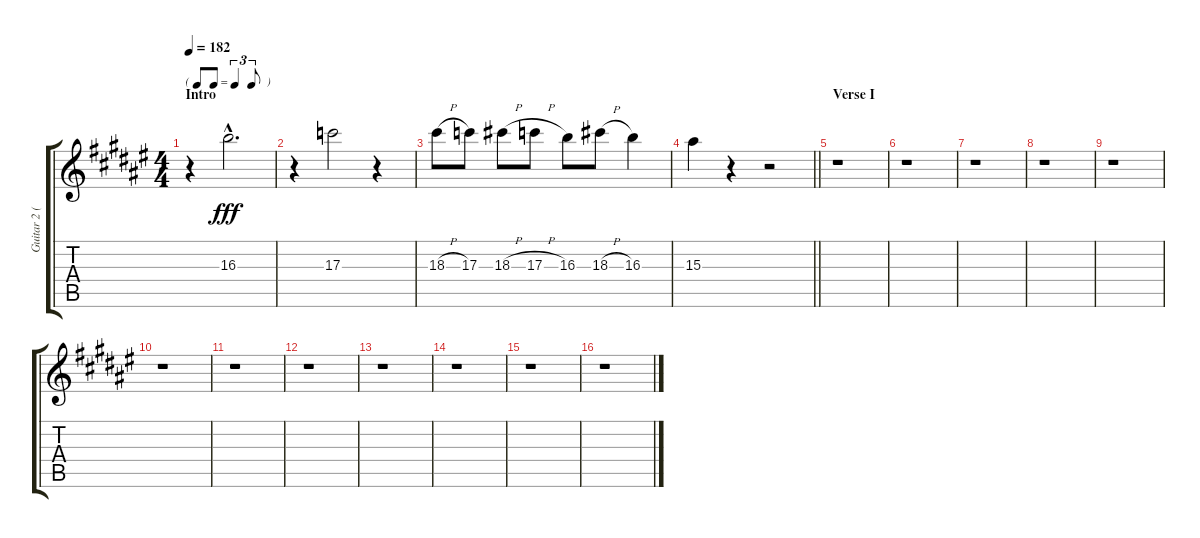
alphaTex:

\track ("Guitar 2 (clarinette)" "Guitar 2 (") {instrument distortionguitar}
\staff {score tabs}
\tuning (E4 B3 G3 D3 A2 E2) {hide}
\ts (4 4)
\tf triplet8th
\section ("" "Intro")
\tempo 182
\clef g2
\ks f#
r.4{dy fff instrument distortionguitar} 16.3{hac}.2{d} |
r.4 17.3.2 r.4 |
18.3{h}.8 17.3.8 18.3{h}.8 17.3{h}.8 16.3.8 18.3{h}.8 16.3.4 |
\barLineRight lightlight
15.3.4 r.4 r.2 |
\section ("" "Verse I")
r.1 |
r.1 |
r.1 |
r.1 |
r.1 |
r.1 |
r.1 |
r.1 |
r.1 |
r.1 |
r.1 |
r.1
